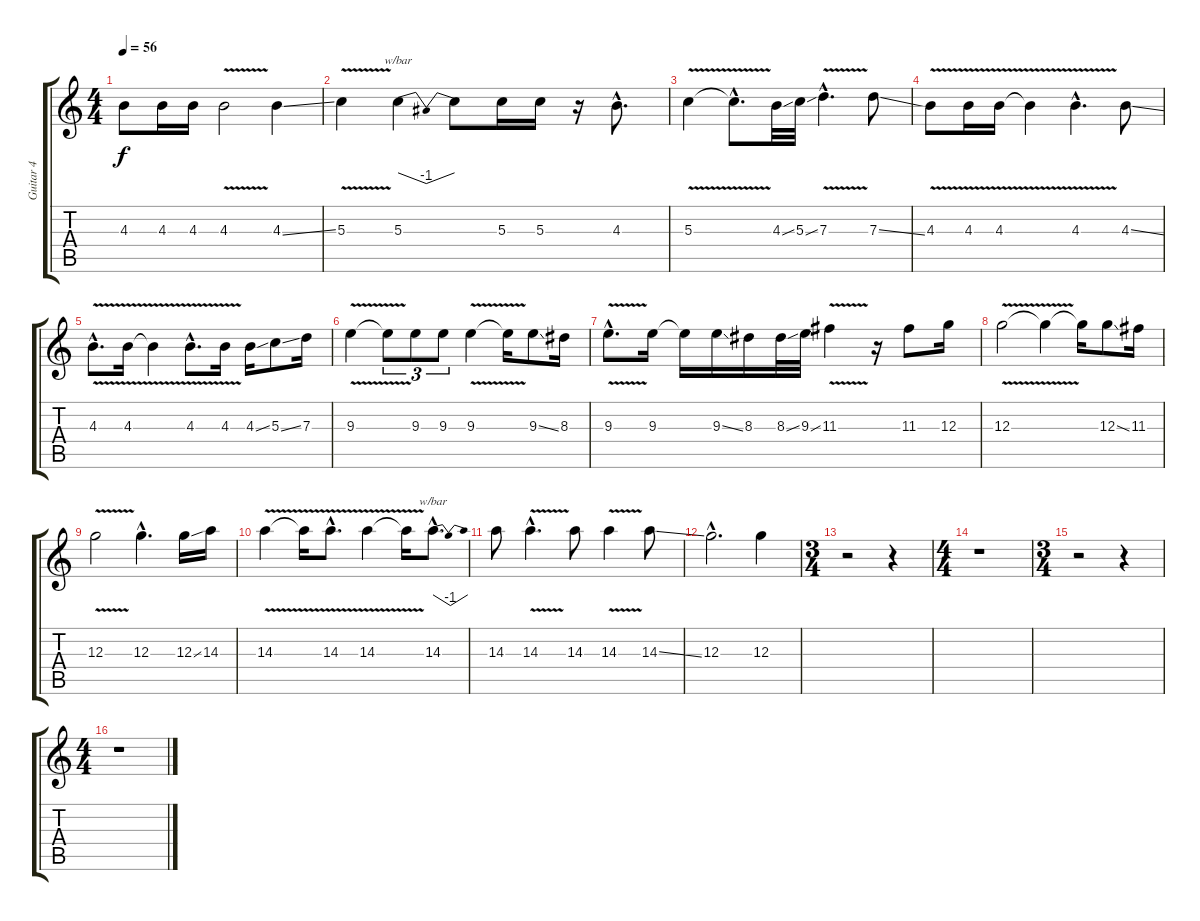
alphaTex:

\track ("Guitar 4" "Guitar 4") {instrument distortionguitar}
\staff {score tabs}
\tuning (E4 B3 G3 D3 A2 E2) {hide}
\ts (4 4)
\tempo 56
\clef g2
\ks c
4.3.8{dy f} 4.3.16 4.3.16 4.3{v}.2 4.3{ss}.4 |
5.3{v}.4 5.3.4{tbe (dip default 0 0 30 -4 60 0)} 5.3{t}.8 5.3.16 5.3.16 r.16 4.3{hac}.8{d} |
5.3{v}.4 5.3{hac t}.8{d} 4.3{ss}.32 5.3{ss}.32 7.3{v hac}.4{d} 7.3{ss}.8 |
4.3{v}.8 4.3{v}.16 4.3{v}.16 4.3{t}.4 4.3{v hac}.4{d} 4.3{ss}.8 |
4.3{v hac}.8{d} 4.3{v}.16 4.3{t}.4 4.3{v hac}.8{d} 4.3{v}.16 4.3{ss}.16 5.3{ss}.8 7.3.16 |
9.3{v}.4 9.3{t}.8{tu (3 2)} 9.3.8{tu (3 2)} 9.3.8{tu (3 2)} 9.3{v}.4 9.3{t}.16 9.3{ss}.8 8.3.16 |
9.3{v hac}.8{d} 9.3.16 9.3{t}.16 9.3{ss}.16 8.3.16 8.3{ss}.32 9.3{ss}.32 11.3{v}.4 r.16 11.3.8 12.3.16 |
12.3{v}.2 12.3{t}.4 12.3{t}.16 12.3{ss}.8 11.3.16 |
12.3{v}.2 12.3{hac}.4{d} 12.3{ss}.16 14.3.16 |
14.3{v}.4 14.3{t}.16 14.3{v hac}.8{d} 14.3{v}.4 14.3{t}.16 14.3{hac}.8{d tbe (dip default 0 0 30 -4 60 0)} |
14.3.8 14.3{v hac}.4{d} 14.3.8 14.3{v}.4 14.3{ss}.8 |
12.3{hac}.2{d} 12.3.4 |
\ts (3 4)
r.2 r.4 |
\ts (4 4)
r.1 |
\ts (3 4)
r.2 r.4 |
\ts (4 4)
r.1
